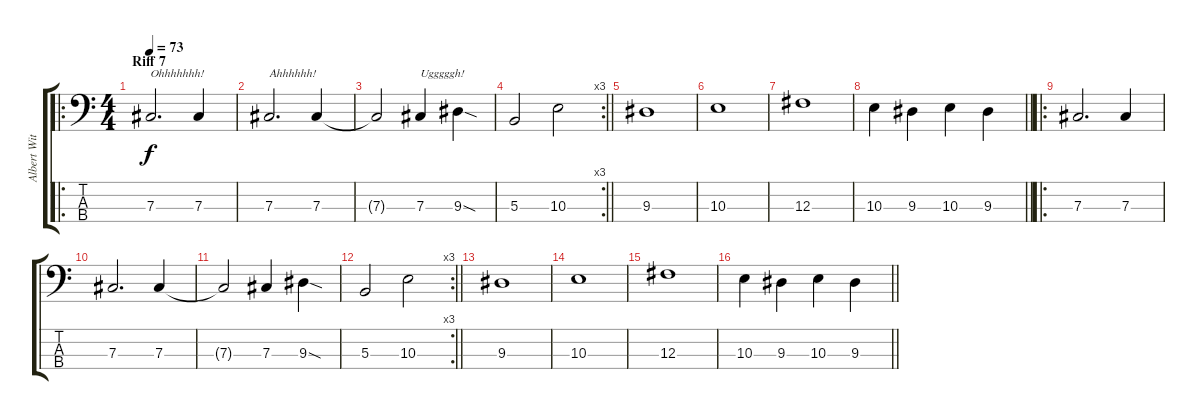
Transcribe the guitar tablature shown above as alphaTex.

\track ("Albert Witcfinder" "Albert Wit") {instrument electricbassfinger}
\staff {score tabs}
\tuning (E2 B1 Gb1 Db1) {hide}
\ro
\ts (4 4)
\section ("" "Riff 7")
\tempo 73
\clef f4
\ks c
7.3.2{d txt "Ohhhhhhh!" dy f} 7.3.4 |
7.3.2{d txt "Ahhhhhh!"} 7.3.4 |
7.3{t}.2 7.3.4{txt "Ugggggh!"} 9.3{sod}.4 |
\rc 3
\barLineRight lightlight
5.3.2 10.3.2 |
9.3.1 |
10.3.1 |
12.3.1 |
\barLineRight lightlight
10.3.4 9.3.4 10.3.4 9.3.4 |
\ro
7.3.2{d} 7.3.4 |
7.3.2{d} 7.3.4 |
7.3{t}.2 7.3.4 9.3{sod}.4 |
\rc 3
\barLineRight lightlight
5.3.2 10.3.2 |
9.3.1 |
10.3.1 |
12.3.1 |
\barLineRight lightlight
10.3.4 9.3.4 10.3.4 9.3.4
